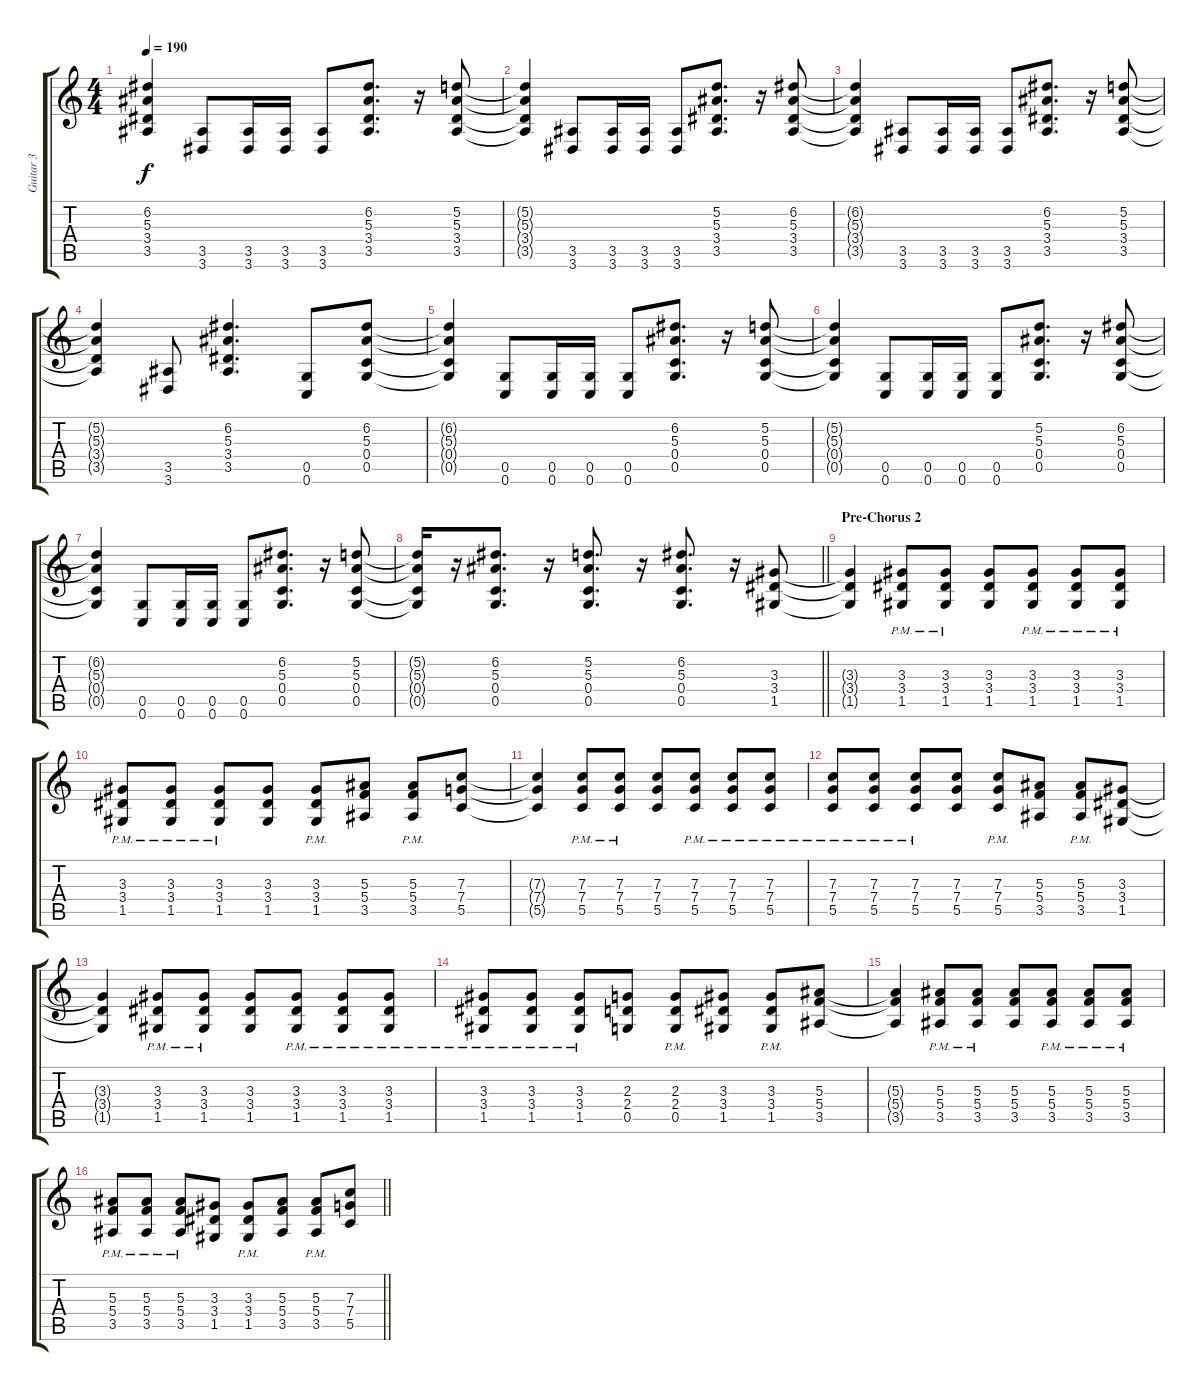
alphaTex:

\track ("Guitar 3" "Guitar 3") {instrument overdrivenguitar}
\staff {score tabs}
\tuning (D4 A3 F3 C3 G2 C2) {hide}
\ts (4 4)
\tempo 190
\clef g2
\ks c
(6.2{t} 5.3{t} 3.4{t} 3.5{t}).4{dy f} (3.5 3.6).8 (3.5 3.6).16 (3.5 3.6).16 (3.5 3.6).8 (6.2 5.3 3.4 3.5).8{d} r.16 (5.2 5.3 3.4 3.5).8 |
(5.2{t} 5.3{t} 3.4{t} 3.5{t}).4 (3.5 3.6).8 (3.5 3.6).16 (3.5 3.6).16 (3.5 3.6).8 (5.2 5.3 3.4 3.5).8{d} r.16 (6.2 5.3 3.4 3.5).8 |
(6.2{t} 5.3{t} 3.4{t} 3.5{t}).4 (3.5 3.6).8 (3.5 3.6).16 (3.5 3.6).16 (3.5 3.6).8 (6.2 5.3 3.4 3.5).8{d} r.16 (5.2 5.3 3.4 3.5).8 |
(5.2{t} 5.3{t} 3.4{t} 3.5{t}).4 (3.5 3.6).8 (6.2 5.3 3.4 3.5).4{d} (0.5 0.6).8 (6.2 5.3 0.4 0.5).8 |
(6.2{t} 5.3{t} 0.4{t} 0.5{t}).4 (0.5 0.6).8 (0.5 0.6).16 (0.5 0.6).16 (0.5 0.6).8 (6.2 5.3 0.4 0.5).8{d} r.16 (5.2 5.3 0.4 0.5).8 |
(5.2{t} 5.3{t} 0.4{t} 0.5{t}).4 (0.5 0.6).8 (0.5 0.6).16 (0.5 0.6).16 (0.5 0.6).8 (5.2 5.3 0.4 0.5).8{d} r.16 (6.2 5.3 0.4 0.5).8 |
(6.2{t} 5.3{t} 0.4{t} 0.5{t}).4 (0.5 0.6).8 (0.5 0.6).16 (0.5 0.6).16 (0.5 0.6).8 (6.2 5.3 0.4 0.5).8{d} r.16 (5.2 5.3 0.4 0.5).8 |
\barLineRight lightlight
(5.2{t} 5.3{t} 0.4{t} 0.5{t}).16 r.16 (6.2 5.3 0.4 0.5).8{d} r.16 (5.2 5.3 0.4 0.5).8{d} r.16 (6.2 5.3 0.4 0.5).8{d} r.16 (3.3 3.4 1.5).8 |
\section ("" "Pre-Chorus 2")
(3.3{t} 3.4{t} 1.5{t}).4 (3.3{pm} 3.4{pm} 1.5{pm}).8 (3.3{pm} 3.4{pm} 1.5{pm}).8 (3.3 3.4 1.5).8 (3.3{pm} 3.4{pm} 1.5{pm}).8 (3.3{pm} 3.4{pm} 1.5{pm}).8 (3.3{pm} 3.4{pm} 1.5{pm}).8 |
(3.3{pm} 3.4{pm} 1.5{pm}).8 (3.3{pm} 3.4{pm} 1.5{pm}).8 (3.3{pm} 3.4{pm} 1.5{pm}).8 (3.3 3.4 1.5).8 (3.3{pm} 3.4{pm} 1.5{pm}).8 (5.3 5.4 3.5).8 (5.3{pm} 5.4{pm} 3.5{pm}).8 (7.3 7.4 5.5).8 |
(7.3{t} 7.4{t} 5.5{t}).4 (7.3{pm} 7.4{pm} 5.5{pm}).8 (7.3{pm} 7.4{pm} 5.5{pm}).8 (7.3 7.4 5.5).8 (7.3{pm} 7.4{pm} 5.5{pm}).8 (7.3{pm} 7.4{pm} 5.5{pm}).8 (7.3{pm} 7.4{pm} 5.5{pm}).8 |
(7.3{pm} 7.4{pm} 5.5{pm}).8 (7.3{pm} 7.4{pm} 5.5{pm}).8 (7.3{pm} 7.4{pm} 5.5{pm}).8 (7.3 7.4 5.5).8 (7.3{pm} 7.4{pm} 5.5{pm}).8 (5.3 5.4 3.5).8 (5.3{pm} 5.4{pm} 3.5{pm}).8 (3.3 3.4 1.5).8 |
(3.3{t} 3.4{t} 1.5{t}).4 (3.3{pm} 3.4{pm} 1.5{pm}).8 (3.3{pm} 3.4{pm} 1.5{pm}).8 (3.3 3.4 1.5).8 (3.3{pm} 3.4{pm} 1.5{pm}).8 (3.3{pm} 3.4{pm} 1.5{pm}).8 (3.3{pm} 3.4{pm} 1.5{pm}).8 |
(3.3{pm} 3.4{pm} 1.5{pm}).8 (3.3{pm} 3.4{pm} 1.5{pm}).8 (3.3{pm} 3.4{pm} 1.5{pm}).8 (2.3 2.4 0.5).8 (2.3{pm} 2.4{pm} 0.5{pm}).8 (3.3 3.4 1.5).8 (3.3{pm} 3.4{pm} 1.5{pm}).8 (5.3 5.4 3.5).8 |
(5.3{t} 5.4{t} 3.5{t}).4 (5.3{pm} 5.4{pm} 3.5{pm}).8 (5.3{pm} 5.4{pm} 3.5{pm}).8 (5.3 5.4 3.5).8 (5.3{pm} 5.4{pm} 3.5{pm}).8 (5.3{pm} 5.4{pm} 3.5{pm}).8 (5.3{pm} 5.4{pm} 3.5{pm}).8 |
\barLineRight lightlight
(5.3{pm} 5.4{pm} 3.5{pm}).8 (5.3{pm} 5.4{pm} 3.5{pm}).8 (5.3{pm} 5.4{pm} 3.5{pm}).8 (3.3 3.4 1.5).8 (3.3{pm} 3.4{pm} 1.5{pm}).8 (5.3 5.4 3.5).8 (5.3{pm} 5.4{pm} 3.5{pm}).8 (7.3 7.4 5.5).8
